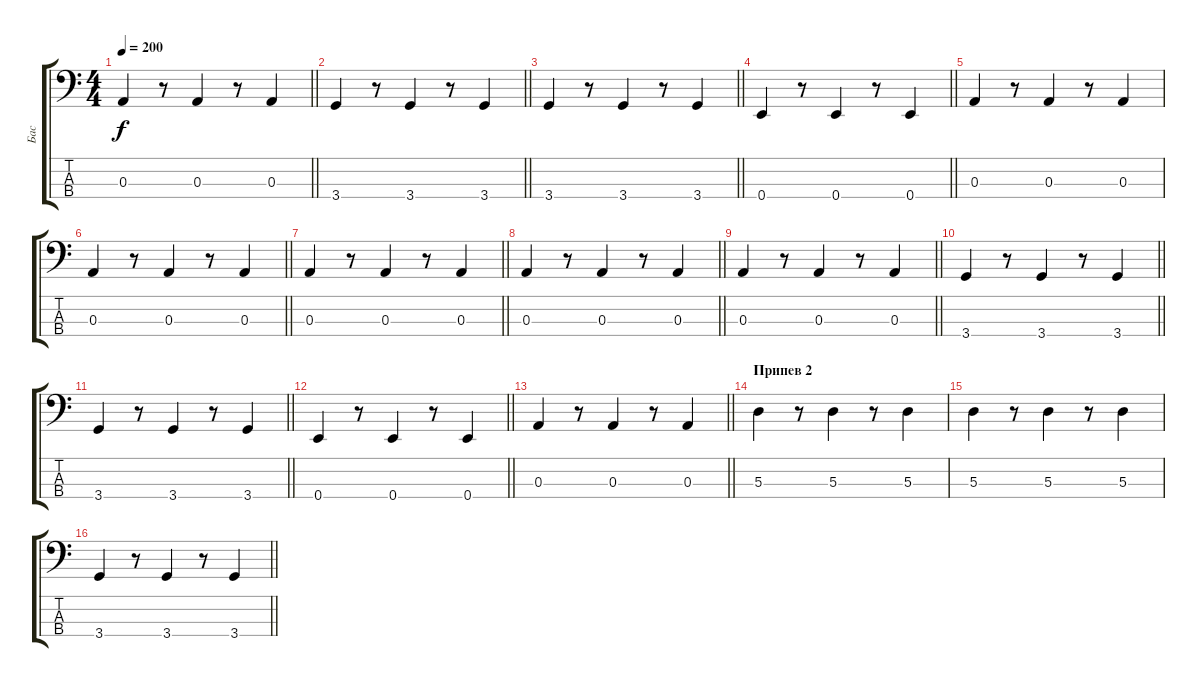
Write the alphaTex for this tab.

\track ("Бас" "Бас") {instrument electricbassfinger}
\staff {score tabs}
\tuning (G2 D2 A1 E1) {hide}
\ts (4 4)
\tempo 200
\clef f4
\barLineRight lightlight
\ks c
0.3.4{dy f} r.8 0.3.4 r.8 0.3.4 |
\barLineRight lightlight
3.4.4 r.8 3.4.4 r.8 3.4.4 |
\barLineRight lightlight
3.4.4 r.8 3.4.4 r.8 3.4.4 |
\barLineRight lightlight
0.4.4 r.8 0.4.4 r.8 0.4.4 |
0.3.4 r.8 0.3.4 r.8 0.3.4 |
\barLineRight lightlight
0.3.4 r.8 0.3.4 r.8 0.3.4 |
\barLineRight lightlight
0.3.4 r.8 0.3.4 r.8 0.3.4 |
\barLineRight lightlight
0.3.4 r.8 0.3.4 r.8 0.3.4 |
\barLineRight lightlight
0.3.4 r.8 0.3.4 r.8 0.3.4 |
\barLineRight lightlight
3.4.4 r.8 3.4.4 r.8 3.4.4 |
\barLineRight lightlight
3.4.4 r.8 3.4.4 r.8 3.4.4 |
\barLineRight lightlight
0.4.4 r.8 0.4.4 r.8 0.4.4 |
\barLineRight lightlight
0.3.4 r.8 0.3.4 r.8 0.3.4 |
\section ("" "Припев 2")
5.3.4 r.8 5.3.4 r.8 5.3.4 |
5.3.4 r.8 5.3.4 r.8 5.3.4 |
\barLineRight lightlight
3.4.4 r.8 3.4.4 r.8 3.4.4
